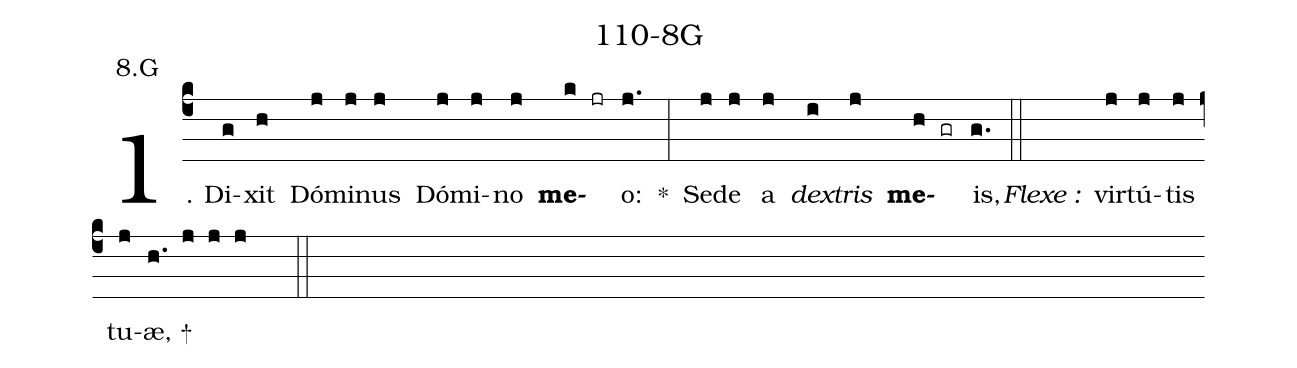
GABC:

name: 110-8G;
annotation: 8.G;
%%
(c4)1. Di(g)xit(h) Dó(j)mi(j)nus(j) Dó(j)mi(j)no(j) <b>me</b>(k jr)o:(j.) *(:) Se(j)de(j) a(j) <i>dex</i>(i)<i>tris</i>(j) <b>me</b>(h gr)is,(g.) (::)
<i>Flexe :</i>()  vir(j)tú(j)tis(j) tu(j)æ, +(h. j j j  ::)

%E(j) u(j) o(i) u(j) a(h) e.(g.) (::)
